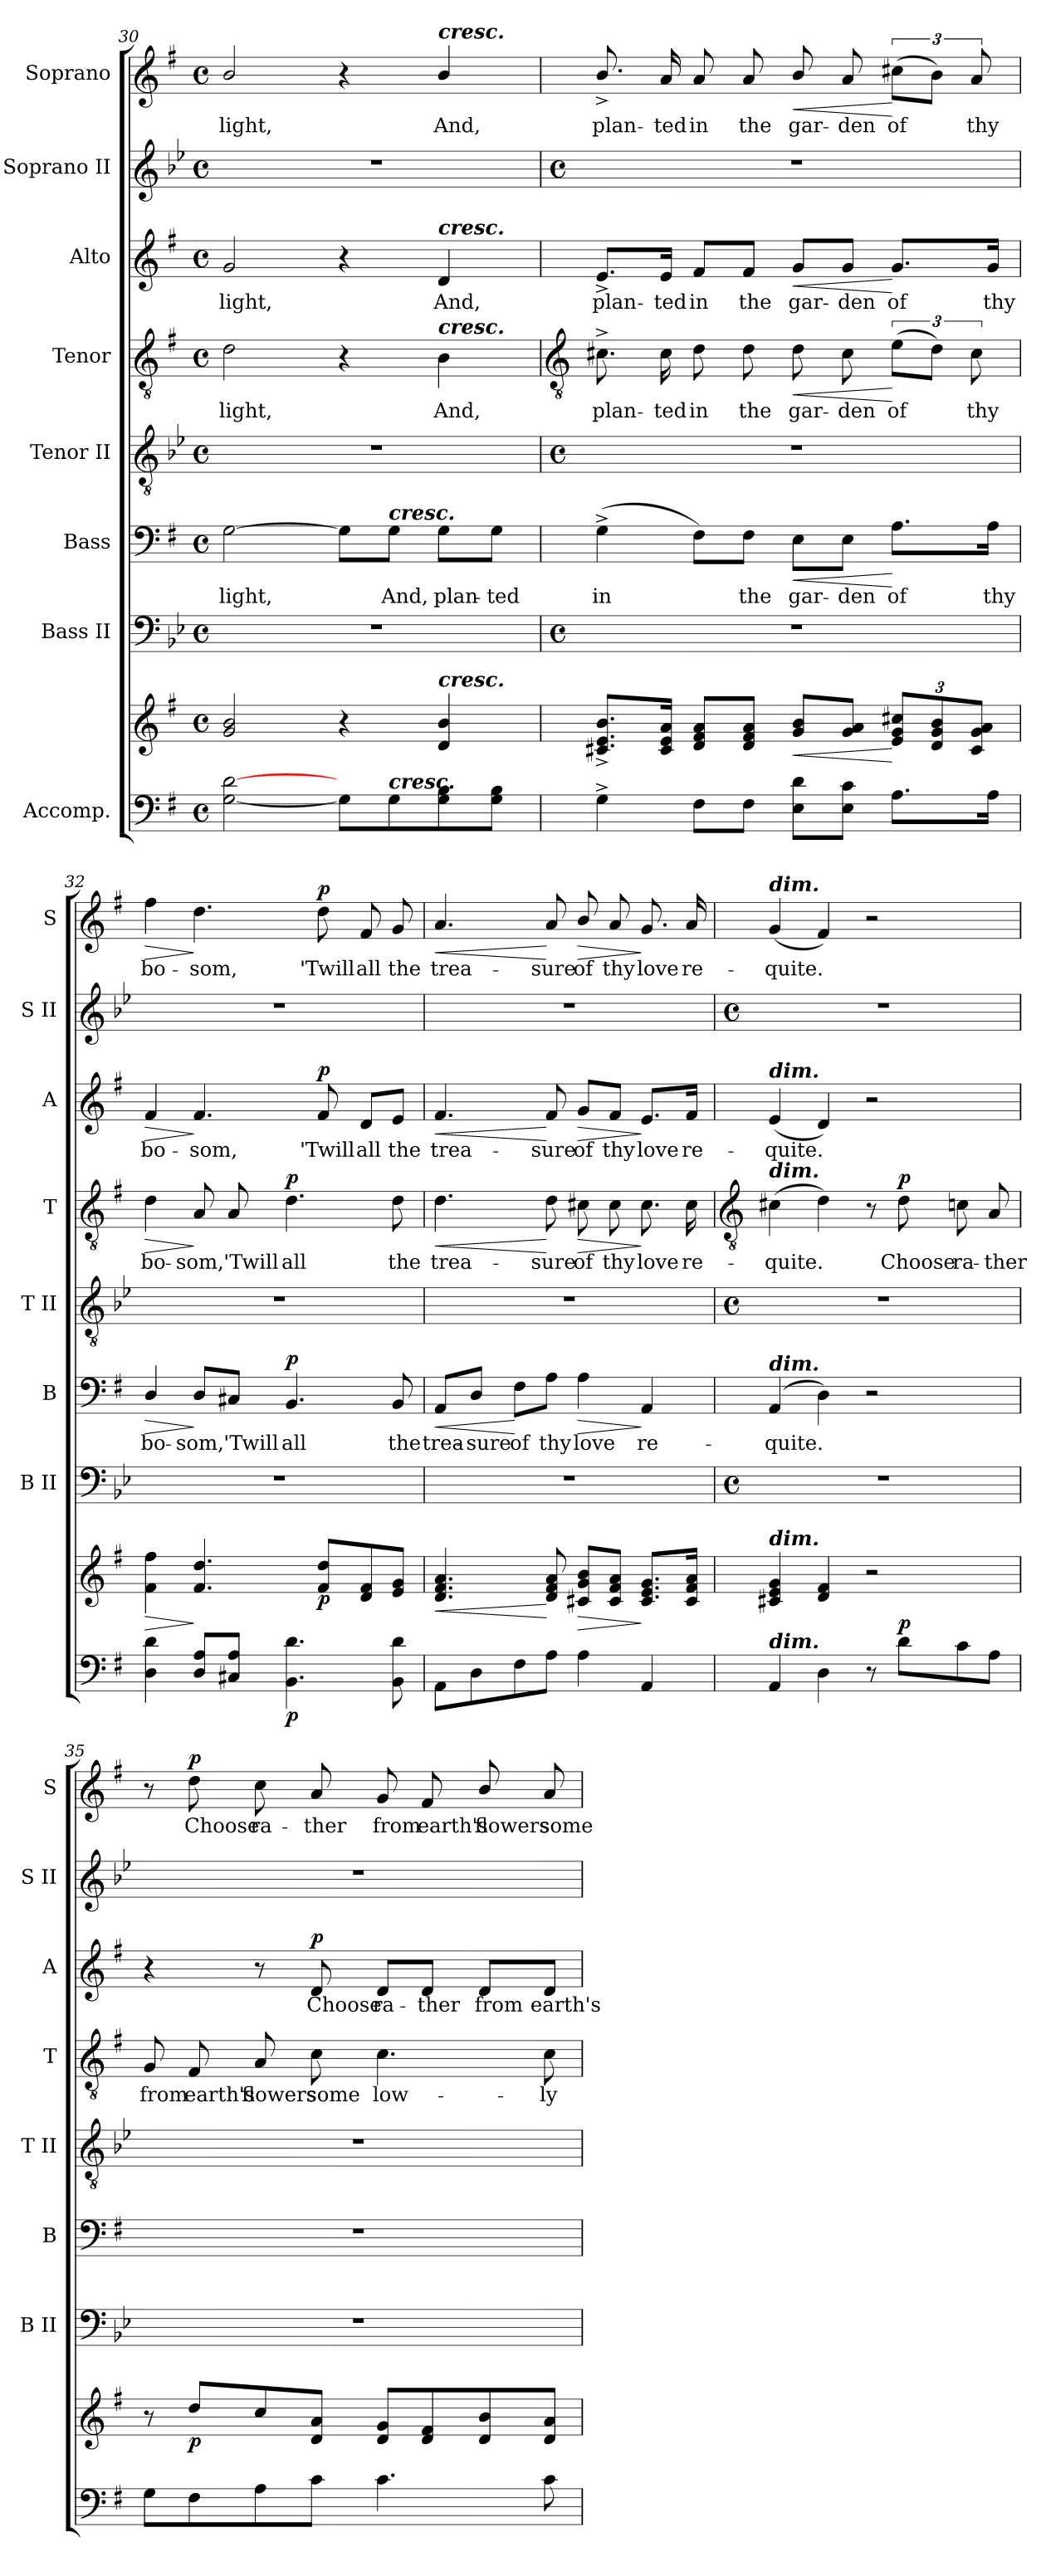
**kern	**kern	**dynam	**kern	**kern	**text	**dynam	**kern	**kern	**text	**dynam	**kern	**text	**dynam	**kern	**kern	**text	**dynam
*part8	*part8	*part8	*part7	*part6	*part6	*part6	*part5	*part4	*part4	*part4	*part3	*part3	*part3	*part2	*part1	*part1	*part1
*staff9	*staff8	*staff8/9	*staff7	*staff6	*staff6	*staff6	*staff5	*staff4	*staff4	*staff4	*staff3	*staff3	*staff3	*staff2	*staff1	*staff1	*staff1
*I"Accomp.	*	*	*I"Bass II	*I"Bass	*	*	*I"Tenor II	*I"Tenor	*	*	*I"Alto	*	*	*I"Soprano II	*I"Soprano	*	*
*	*	*	*I'B II	*I'B	*	*	*I'T II	*I'T	*	*	*I'A	*	*	*I'S II	*I'S	*	*
*clefF4	*clefG2	*	*clefF4	*clefF4	*	*	*clefGv2	*clefGv2	*	*	*clefG2	*	*	*clefG2	*clefG2	*	*
*k[f#]	*k[f#]	*	*k[b-e-]	*k[f#]	*	*	*k[b-e-]	*k[f#]	*	*	*k[f#]	*	*	*k[b-e-]	*k[f#]	*	*
*G:	*G:	*	*B-:	*G:	*	*	*B-:	*G:	*	*	*G:	*	*	*B-:	*G:	*	*
*M4/4	*M4/4	*	*M4/4	*M4/4	*	*	*M4/4	*M4/4	*	*	*M4/4	*	*	*M4/4	*M4/4	*	*
*met(c)	*met(c)	*	*met(c)	*met(c)	*	*	*met(c)	*met(c)	*	*	*met(c)	*	*	*met(c)	*met(c)	*	*
=30	=30	=30	=30	=30	=30	=30	=30	=30	=30	=30	=30	=30	=30	=30	=30	=30	=30
!	!	!	!	!	!LO:LY:b	!	!	!	!LO:LY:b	!	!	!LO:LY:b	!	!	!	!LO:LY:b	!
[2G [2d	2g/ 2b/	.	1r	[2G	light,	.	1r	2d	light,	.	2g	light,	.	1r	2b/	light,	.
8GL]	4r	.	.	8G\L]	.	.	.	4r	.	.	4r	.	.	.	4r	.	.
!	!	!	!	!LO:TX:a:Bi:t=cresc.	!	!	!	!	!	!	!	!	!	!	!	!	!
!LO:TX:a:Bi:t=cresc.	!	!	!	!	!	!	!	!	!	!	!	!	!	!	!	!	!
!	!	!	!	!	!LO:LY:b	!	!	!	!	!	!	!	!	!	!	!	!
8G	.	.	.	8G\J	And,	.	.	.	.	.	.	.	.	.	.	.	.
!	!	!	!	!	!	!	!	!	!	!	!	!	!	!	!LO:TX:a:Bi:t=cresc.	!	!
!	!	!	!	!	!	!	!	!	!	!	!LO:TX:a:Bi:t=cresc.	!	!	!	!	!	!
!	!	!	!	!	!	!	!	!LO:TX:a:Bi:t=cresc.	!	!	!	!	!	!	!	!	!
!	!LO:TX:a:Bi:t=cresc.	!	!	!	!	!	!	!	!	!	!	!	!	!	!	!	!
!	!	!	!	!	!LO:LY:b	!	!	!	!LO:LY:b	!	!	!LO:LY:b	!	!	!	!LO:LY:b	!
8G 8B	4d/ 4b/	.	.	8G\L	plan-	.	.	4B	And,	.	4d	And,	.	.	4b/	And,	.
!	!	!	!	!	!LO:LY:b	!	!	!	!	!	!	!	!	!	!	!	!
8G 8BJ	.	.	.	8G\J	-ted	.	.	.	.	.	.	.	.	.	.	.	.
!!LO:LB:g=z
=31	=31	=31	=31	=31	=31	=31	=31	=31	=31	=31	=31	=31	=31	=31	=31	=31	=31
*	*	*	*	*	*	*	*	*clefGv2	*	*	*	*	*	*	*	*	*
*	*	*	*M4/4	*	*	*	*M4/4	*	*	*	*	*	*	*M4/4	*	*	*
*	*	*	*met(c)	*	*	*	*met(c)	*	*	*	*	*	*	*met(c)	*	*	*
!	!	!	!	!	!LO:LY:b	!	!	!	!LO:LY:b	!	!	!LO:LY:b	!	!	!	!LO:LY:b	!
4G^	8.c#X/^ 8.e/^ 8.b/^L	.	1r	(>4G^	in	.	1r	8.c#X^	plan-	.	8.e^/L	plan-	.	1r	8.b^/	plan-	.
!	!	!	!	!	!	!	!	!	!LO:LY:b	!	!	!LO:LY:b	!	!	!	!LO:LY:b	!
.	16c# 16e 16aJ	.	.	.	.	.	.	16c#	-ted	.	16e/Jk	-ted	.	.	16a	-ted	.
!	!	!	!	!	!	!	!	!	!LO:LY:b	!	!	!LO:LY:b	!	!	!	!LO:LY:b	!
8F#L	8d 8f# 8aL	.	.	8F#\L)	.	.	.	8d	in	.	8f#/L	in	.	.	8a	in	.
!	!	!	!	!	!LO:LY:b	!	!	!	!LO:LY:b	!	!	!LO:LY:b	!	!	!	!LO:LY:b	!
8F#J	8d 8f# 8aJ	.	.	8F#\J	the	.	.	8d	the	.	8f#/J	the	.	.	8a	the	.
!	!	!LO:HP:b	!	!	!LO:LY:b	!LO:HP:b	!	!	!LO:LY:b	!LO:HP:b	!	!LO:LY:b	!LO:HP:b	!	!	!LO:LY:b	!LO:HP:b
8E 8dL	8g 8bL	<	.	8E\L	gar-	<	.	8d	gar-	<	8g/L	gar-	<	.	8b/	gar-	<
!	!	!	!	!	!LO:LY:b	!	!	!	!LO:LY:b	!	!	!LO:LY:b	!	!	!	!LO:LY:b	!
8E 8cJ	8g 8aJ	.	.	8E\J	-den	.	.	8c#	-den	.	8g/J	-den	.	.	8a	-den	.
!	!	!	!	!	!LO:LY:b	!	!	!	!LO:LY:b	!	!	!LO:LY:b	!	!	!	!LO:LY:b	!
8.AL	12e 12g 12cc#XL	[	.	8.A\L	of	[	.	(>12eL	of	[	8.g/L	of	[	.	(>12cc#XL	of	[
.	12d 12g 12b	.	.	.	.	.	.	12dJ)	.	.	.	.	.	.	12bJ)	.	.
!	!	!	!	!	!	!	!	!	!LO:LY:b	!	!	!	!	!	!	!LO:LY:b	!
.	12c# 12g 12aJ	.	.	.	.	.	.	12c#	thy	.	.	.	.	.	12a	thy	.
!	!	!	!	!	!LO:LY:b	!	!	!	!	!	!	!LO:LY:b	!	!	!	!	!
16AJ	.	.	.	16A\Jk	thy	.	.	.	.	.	16g/Jk	thy	.	.	.	.	.
=32	=32	=32	=32	=32	=32	=32	=32	=32	=32	=32	=32	=32	=32	=32	=32	=32	=32
!	!	!LO:HP:b	!	!	!LO:LY:b	!LO:HP:b	!	!	!LO:LY:b	!LO:HP:b	!	!LO:LY:b	!LO:HP:b	!	!	!LO:LY:b	!LO:HP:b
4D\ 4d\	4f# 4ff#	>	1r	4D/	bo-	>	1r	4d	bo-	>	4f#	bo-	>	1r	4ff#	bo-	>
!	!	!	!	!	!LO:LY:b	!	!	!	!LO:LY:b	!	!	!LO:LY:b	!	!	!	!LO:LY:b	!
8D/ 8A/L	4.f# 4.dd	]	.	8D/L	-som,	]	.	8A	-som,	]	4.f#	-som,	]	.	4.dd	-som,	]
!	!	!	!	!	!LO:LY:b	!	!	!	!LO:LY:b	!	!	!	!	!	!	!	!
8C#X 8AJ	.	.	.	8C#X/J	'Twill	.	.	8A	'Twill	.	.	.	.	.	.	.	.
!	!	!LO:DY:b=2	!	!	!LO:LY:b	!LO:DY:b	!	!	!LO:LY:b	!LO:DY:b	!	!	!	!	!	!	!
4.BB 4.d	.	p	.	4.BB	all	p	.	4.d	all	p	.	.	.	.	.	.	.
!	!	!LO:DY:b	!	!	!	!	!	!	!	!	!	!LO:LY:b	!LO:DY:b	!	!	!LO:LY:b	!LO:DY:b
.	8f# 8ddL	p	.	.	.	.	.	.	.	.	8f#	'Twill	p	.	8dd	'Twill	p
!	!	!	!	!	!	!	!	!	!	!	!	!LO:LY:b	!	!	!	!LO:LY:b	!
.	8d 8f#	.	.	.	.	.	.	.	.	.	8d/L	all	.	.	8f#	all	.
!	!	!	!	!	!LO:LY:b	!	!	!	!LO:LY:b	!	!	!LO:LY:b	!	!	!	!LO:LY:b	!
8BB 8d	8e 8gJ	.	.	8BB	the	.	.	8d	the	.	8e/J	the	.	.	8g	the	.
=33	=33	=33	=33	=33	=33	=33	=33	=33	=33	=33	=33	=33	=33	=33	=33	=33	=33
!	!	!LO:HP:b	!	!	!LO:LY:b	!LO:HP:b	!	!	!LO:LY:b	!LO:HP:b	!	!LO:LY:b	!LO:HP:b	!	!	!LO:LY:b	!LO:HP:b
8AAL	4.d 4.f# 4.a	<	1r	8AA/L	trea-	<	1r	4.d	trea-	<	4.f#	trea-	<	1r	4.a	trea-	<
!	!	!	!	!	!LO:LY:b	!	!	!	!	!	!	!	!	!	!	!	!
8D	.	.	.	8D/J	-sure	.	.	.	.	.	.	.	.	.	.	.	.
!	!	!	!	!	!LO:LY:b	!	!	!	!	!	!	!	!	!	!	!	!
8F#	.	.	.	8F#\L	of	[	.	.	.	.	.	.	.	.	.	.	.
!	!	!	!	!	!LO:LY:b	!	!	!	!LO:LY:b	!	!	!LO:LY:b	!	!	!	!LO:LY:b	!
8AJ	8d 8f# 8a	[	.	8A\J	thy	.	.	8d	-sure	[	8f#	-sure	[	.	8a	-sure	[
!	!	!LO:HP:b	!	!	!LO:LY:b	!LO:HP:b	!	!	!LO:LY:b	!LO:HP:b	!	!LO:LY:b	!LO:HP:b	!	!	!LO:LY:b	!LO:HP:b
4A	8c#X/ 8g/ 8b/L	>	.	4A	love	>	.	8c#X	of	>	8g/L	of	>	.	8b/	of	>
!	!	!	!	!	!	!	!	!	!LO:LY:b	!	!	!LO:LY:b	!	!	!	!LO:LY:b	!
.	8c# 8f# 8aJ	.	.	.	.	.	.	8c#	thy	.	8f#/J	thy	.	.	8a	thy	.
!	!	!	!	!	!LO:LY:b	!	!	!	!LO:LY:b	!	!	!LO:LY:b	!	!	!	!LO:LY:b	!
4AA	8.c# 8.e 8.gL	]	.	4AA	re-	]	.	8.c#	love	]	8.e/L	love	]	.	8.g	love	]
!	!	!	!	!	!	!	!	!	!LO:LY:b	!	!	!LO:LY:b	!	!	!	!LO:LY:b	!
.	16c# 16f# 16aJ	.	.	.	.	.	.	16c#	re-	.	16f#/Jk	re-	.	.	16a	re-	.
!!LO:LB:g=z
=34	=34	=34	=34	=34	=34	=34	=34	=34	=34	=34	=34	=34	=34	=34	=34	=34	=34
*	*	*	*	*	*	*	*	*clefGv2	*	*	*	*	*	*	*	*	*
*	*	*	*M4/4	*	*	*	*M4/4	*	*	*	*	*	*	*M4/4	*	*	*
*	*	*	*met(c)	*	*	*	*met(c)	*	*	*	*	*	*	*met(c)	*	*	*
!	!	!	!	!	!	!	!	!	!	!	!	!	!	!	!LO:TX:a:Bi:t=dim.	!	!
!	!	!	!	!	!	!	!	!	!	!	!LO:TX:a:Bi:t=dim.	!	!	!	!	!	!
!	!	!	!	!	!	!	!	!LO:TX:a:Bi:t=dim.	!	!	!	!	!	!	!	!	!
!	!	!	!	!LO:TX:a:Bi:t=dim.	!	!	!	!	!	!	!	!	!	!	!	!	!
!	!LO:TX:a:Bi:t=dim.	!	!	!	!	!	!	!	!	!	!	!	!	!	!	!	!
!LO:TX:a:Bi:t=dim.	!	!	!	!	!	!	!	!	!	!	!	!	!	!	!	!	!
!	!	!	!	!	!LO:LY:b	!	!	!	!LO:LY:b	!	!	!LO:LY:b	!	!	!	!LO:LY:b	!
4AA	4c#X 4e 4g	.	1r	(<4AA	-quite.	.	1r	(>4c#X	-quite.	.	(<4e	-quite.	.	1r	(<4g	-quite.	.
4D	4d 4f#	.	.	4D)	.	.	.	4d)	.	.	4d)	.	.	.	4f#)	.	.
8r	2r	.	.	2r	.	.	.	8r	.	.	2r	.	.	.	2r	.	.
!	!	!LO:DY:a=2	!	!	!	!	!	!	!LO:LY:b	!LO:DY:b	!	!	!	!	!	!	!
8dL	.	p	.	.	.	.	.	8d	Choose	p	.	.	.	.	.	.	.
!	!	!	!	!	!	!	!	!	!LO:LY:b	!	!	!	!	!	!	!	!
8c	.	.	.	.	.	.	.	8cn	ra-	.	.	.	.	.	.	.	.
!	!	!	!	!	!	!	!	!	!LO:LY:b	!	!	!	!	!	!	!	!
8AJ	.	.	.	.	.	.	.	8A	-ther	.	.	.	.	.	.	.	.
=35	=35	=35	=35	=35	=35	=35	=35	=35	=35	=35	=35	=35	=35	=35	=35	=35	=35
!	!	!	!	!	!	!	!	!	!LO:LY:b	!	!	!	!	!	!	!	!
8GL	8r	.	1r	1r	.	.	1r	8G	from	.	4r	.	.	1r	8r	.	.
!	!	!LO:DY:b	!	!	!	!	!	!	!LO:LY:b	!	!	!	!	!	!	!LO:LY:b	!LO:DY:b
8F#	8ddL	p	.	.	.	.	.	8F#	earth's	.	.	.	.	.	8dd	Choose	p
!	!	!	!	!	!	!	!	!	!LO:LY:b	!	!	!	!	!	!	!LO:LY:b	!
8A	8cc	.	.	.	.	.	.	8A	flowers	.	8r	.	.	.	8cc	ra-	.
!	!	!	!	!	!	!	!	!	!LO:LY:b	!	!	!LO:LY:b	!LO:DY:b	!	!	!LO:LY:b	!
8cJ	8d 8aJ	.	.	.	.	.	.	8c	some	.	8d	Choose	p	.	8a	-ther	.
!	!	!	!	!	!	!	!	!	!LO:LY:b	!	!	!LO:LY:b	!	!	!	!LO:LY:b	!
4.c	8d 8gL	.	.	.	.	.	.	4.c	low-	.	8d/L	ra-	.	.	8g	from	.
!	!	!	!	!	!	!	!	!	!	!	!	!LO:LY:b	!	!	!	!LO:LY:b	!
.	8d 8f#	.	.	.	.	.	.	.	.	.	8d/J	-ther	.	.	8f#	earth's	.
!	!	!	!	!	!	!	!	!	!	!	!	!LO:LY:b	!	!	!	!LO:LY:b	!
.	8d/ 8b/	.	.	.	.	.	.	.	.	.	8d/L	from	.	.	8b/	flowers	.
!	!	!	!	!	!	!	!	!	!LO:LY:b	!	!	!LO:LY:b	!	!	!	!LO:LY:b	!
8c	8d 8aJ	.	.	.	.	.	.	8c	-ly	.	8d/J	earth's	.	.	8a	some	.
=	=	=	=	=	=	=	=	=	=	=	=	=	=	=	=	=	=
*-	*-	*-	*-	*-	*-	*-	*-	*-	*-	*-	*-	*-	*-	*-	*-	*-	*-
